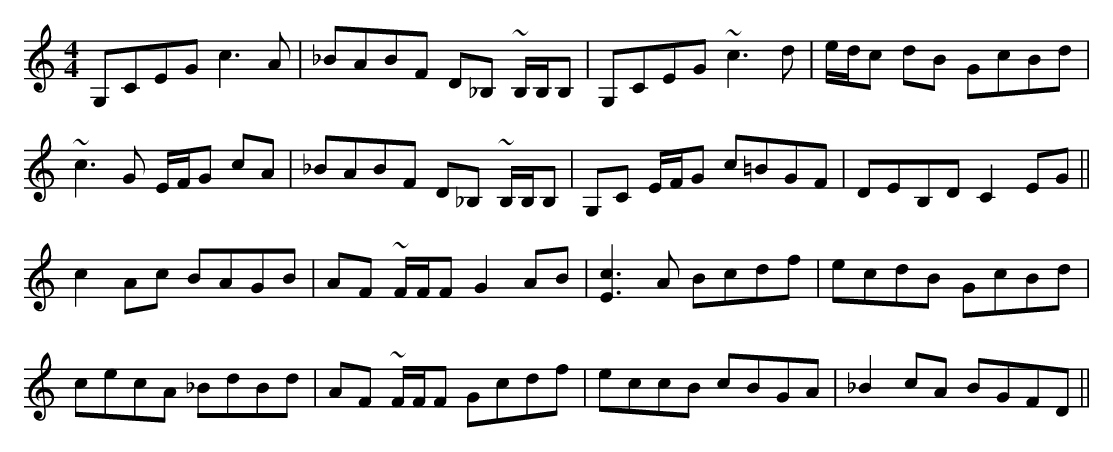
X:1
M:4/4
K:C
G,CEG c3 A|_BABF D_B, ~B,/B,/B,|G,CEG ~c3 d|e/d/c dB GcBd|
~c3 G E/F/G cA|_BABF D_B, ~B,/B,/B,|G,C E/F/G c=BGF|DEB,D C2 EG||
c2 Ac BAGB|AF ~F/F/F G2 AB|[c3E3] A Bcdf|ecdB GcBd|
cecA _BdBd|AF ~F/F/F Gcdf|eccB cBGA|_B2 cA BGFD||
